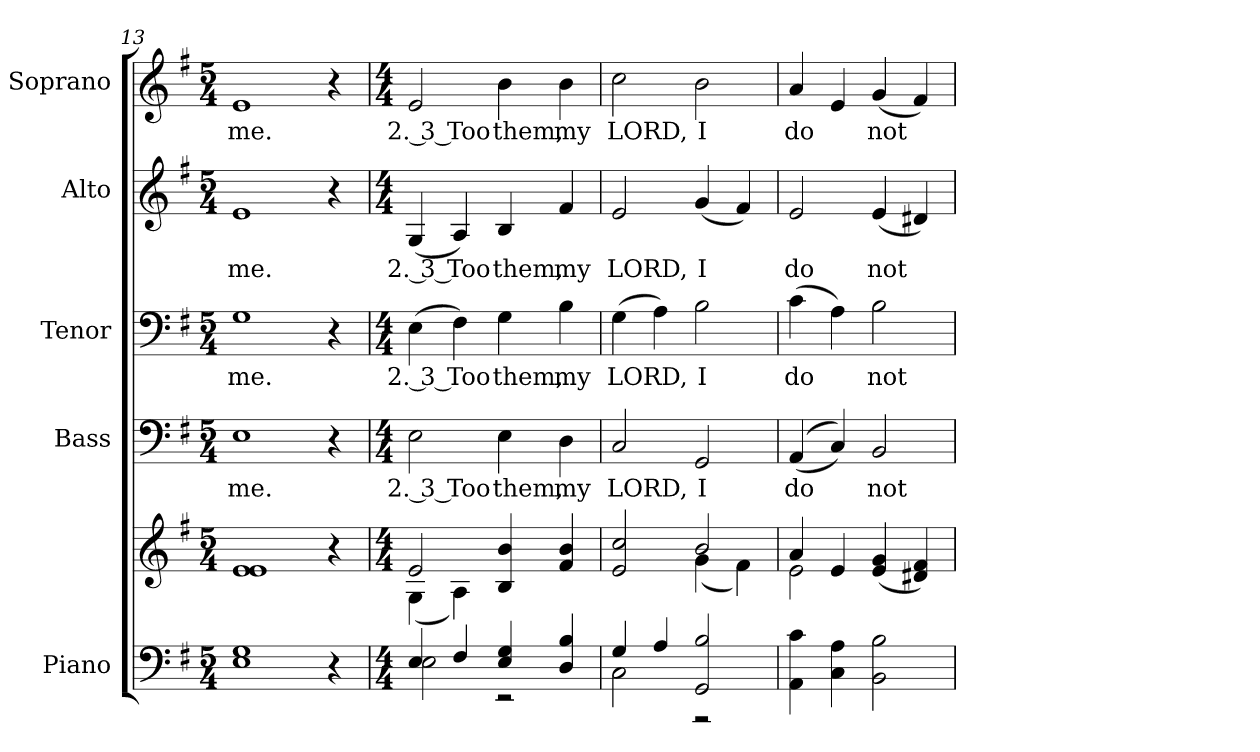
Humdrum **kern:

**kern	**kern	**kern	**text	**kern	**text	**kern	**text	**kern	**text
*part5	*part5	*part4	*part4	*part3	*part3	*part2	*part2	*part1	*part1
*staff6	*staff5	*staff4	*staff4	*staff3	*staff3	*staff2	*staff2	*staff1	*staff1
*I"Piano	*	*I"Bass	*	*I"Tenor	*	*I"Alto	*	*I"Soprano	*
*I'Pno.	*	*I'B.	*	*I'T.	*	*I'A.	*	*I'S.	*
*clefF4	*clefG2	*clefF4	*	*clefF4	*	*clefG2	*	*clefG2	*
*k[f#]	*k[f#]	*k[f#]	*	*k[f#]	*	*k[f#]	*	*k[f#]	*
*G:	*G:	*G:	*	*G:	*	*G:	*	*G:	*
*M5/4	*M5/4	*M5/4	*	*M5/4	*	*M5/4	*	*M5/4	*
=13	=13	=13	=13	=13	=13	=13	=13	=13	=13
!	!	!	!LO:LY:b:color=#000000	!	!	!	!	!	!
!	!	!	!	!	!LO:LY:b:color=#000000	!	!	!	!
!	!	!	!	!	!	!	!LO:LY:b:color=#000000	!	!
!	!	!	!	!	!	!	!	!	!LO:LY:b:color=#000000
1Ei 1Gi	1ei 1ei	1Ei	me.	1Gi	me.	1ei	me.	1ei	me.
4r	4r	4r	.	4r	.	4r	.	4r	.
=14	=14	=14	=14	=14	=14	=14	=14	=14	=14
*M4/4	*M4/4	*M4/4	*	*M4/4	*	*M4/4	*	*M4/4	*
*^	*^	*	*	*	*	*	*	*	*
!	!	!	!	!	!LO:LY:b:color=#000000	!	!	!	!	!	!
!	!	!	!	!	!	!	!LO:LY:b:color=#000000	!	!	!	!
!	!	!	!	!	!	!	!	!	!LO:LY:b:color=#000000	!	!
!	!	!	!	!	!	!	!	!	!	!	!LO:LY:b:color=#000000
4Ei/	2Ei\	2ei/	(4Gi\	2Ei\	2. 3 Too	(4Ei\	2. 3 Too	(4Gi/	2. 3 Too	2ei/	2. 3 Too
4F#i/	.	.	4Ai\)	.	.	4F#i\)	.	4Ai/)	.	.	.
!	!	!	!	!	!LO:LY:b:color=#000000	!	!	!	!	!	!
!	!	!	!	!	!	!	!LO:LY:b:color=#000000	!	!	!	!
!	!	!	!	!	!	!	!	!	!LO:LY:b:color=#000000	!	!
!	!	!	!	!	!	!	!	!	!	!	!LO:LY:b:color=#000000
4Ei/ 4Gi	2r	4Bi/ 4bi	2ryy	4Ei\	them,	4Gi\	them,	4Bi/	them,	4bi\	them,
!	!	!	!	!	!LO:LY:b:color=#000000	!	!	!	!	!	!
!	!	!	!	!	!	!	!LO:LY:b:color=#000000	!	!	!	!
!	!	!	!	!	!	!	!	!	!LO:LY:b:color=#000000	!	!
!	!	!	!	!	!	!	!	!	!	!	!LO:LY:b:color=#000000
4Di/ 4Bi	.	4f#i/ 4bi	.	4Di\	my	4Bi\	my	4f#i/	my	4bi\	my
=15	=15	=15	=15	=15	=15	=15	=15	=15	=15	=15	=15
!	!	!	!	!	!LO:LY:b:color=#000000	!	!	!	!	!	!
!	!	!	!	!	!	!	!LO:LY:b:color=#000000	!	!	!	!
!	!	!	!	!	!	!	!	!	!LO:LY:b:color=#000000	!	!
!	!	!	!	!	!	!	!	!	!	!	!LO:LY:b:color=#000000
4Gi/	2Ci\	2ei/ 2cci	2ryy	2Ci/	LORD,	(4Gi\	LORD,	2ei/	LORD,	2cci\	LORD,
4Ai/	.	.	.	.	.	4Ai\)	.	.	.	.	.
!	!	!	!	!	!LO:LY:b:color=#000000	!	!	!	!	!	!
!	!	!	!	!	!	!	!LO:LY:b:color=#000000	!	!	!	!
!	!	!	!	!	!	!	!	!	!LO:LY:b:color=#000000	!	!
!	!	!	!	!	!	!	!	!	!	!	!LO:LY:b:color=#000000
2GGi/ 2Bi	2r	2bi/	(4gi\	2GGi/	I	2Bi\	I	(4gi/	I	2bi\	I
.	.	.	4f#i\)	.	.	.	.	4f#i/)	.	.	.
*v	*v	*	*	*	*	*	*	*	*	*	*
!!LO:PB:g=z
=16	=16	=16	=16	=16	=16	=16	=16	=16	=16	=16
!	!	!	!	!LO:LY:b:color=#000000	!	!	!	!	!	!
!	!	!	!	!	!	!LO:LY:b:color=#000000	!	!	!	!
!	!	!	!	!	!	!	!	!LO:LY:b:color=#000000	!	!
!	!	!	!	!	!	!	!	!	!	!LO:LY:b:color=#000000
4AAi\ 4ci	4ai/	2ei\	((4AAi/	do	(4ci\	do	2ei/	do	4ai/	do
4Ci\ 4Ai	4ei/	.	4Ci/))	.	4Ai\)	.	.	.	4ei/	.
!	!	!	!	!LO:LY:b:color=#000000	!	!	!	!	!	!
!	!	!	!	!	!	!LO:LY:b:color=#000000	!	!	!	!
!	!	!	!	!	!	!	!	!LO:LY:b:color=#000000	!	!
!	!	!	!	!	!	!	!	!	!	!LO:LY:b:color=#000000
2BBi\ 2Bi	(4ei/ 4gi	2ryy	2BBi/	not	2Bi\	not	(4ei/	not	(4gi/	not
.	4d#Xi/ 4f#i)	.	.	.	.	.	4d#Xi/)	.	4f#i/)	.
*	*v	*v	*	*	*	*	*	*	*	*
=	=	=	=	=	=	=	=	=	=
*-	*-	*-	*-	*-	*-	*-	*-	*-	*-
